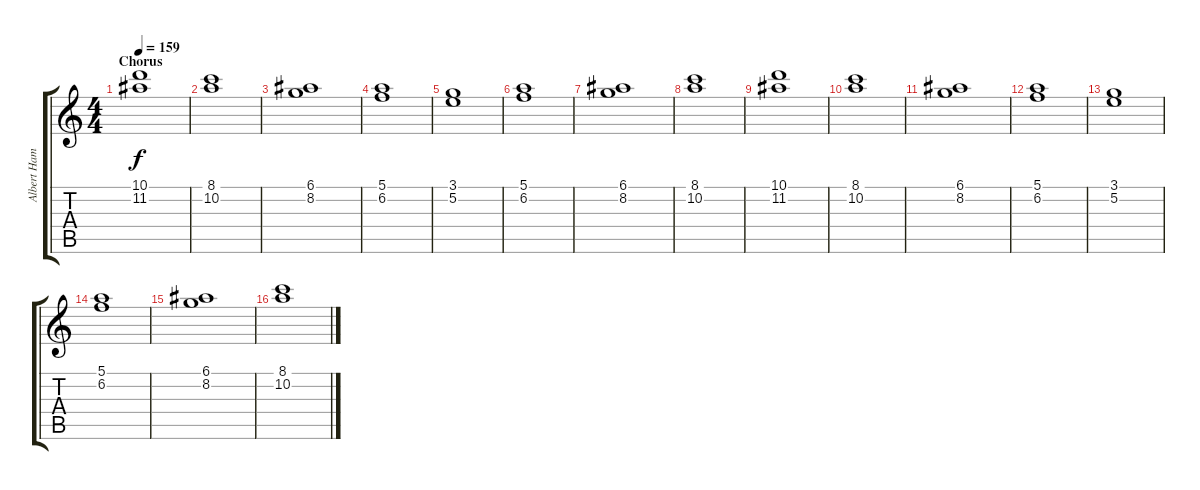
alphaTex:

\track ("Albert Hammond" "Albert Ham") {instrument overdrivenguitar}
\staff {score tabs}
\tuning (E4 B3 G3 D3 A2 E2) {hide}
\ts (4 4)
\section ("" "Chorus")
\tempo 159
\clef g2
\ks c
(10.1 11.2).1{dy f instrument electricguitarclean} |
(8.1 10.2).1 |
(6.1 8.2).1 |
(5.1 6.2).1 |
(3.1 5.2).1 |
(5.1 6.2).1 |
(6.1 8.2).1 |
(8.1 10.2).1 |
(10.1 11.2).1 |
(8.1 10.2).1 |
(6.1 8.2).1 |
(5.1 6.2).1 |
(3.1 5.2).1 |
(5.1 6.2).1 |
(6.1 8.2).1 |
(8.1 10.2).1
